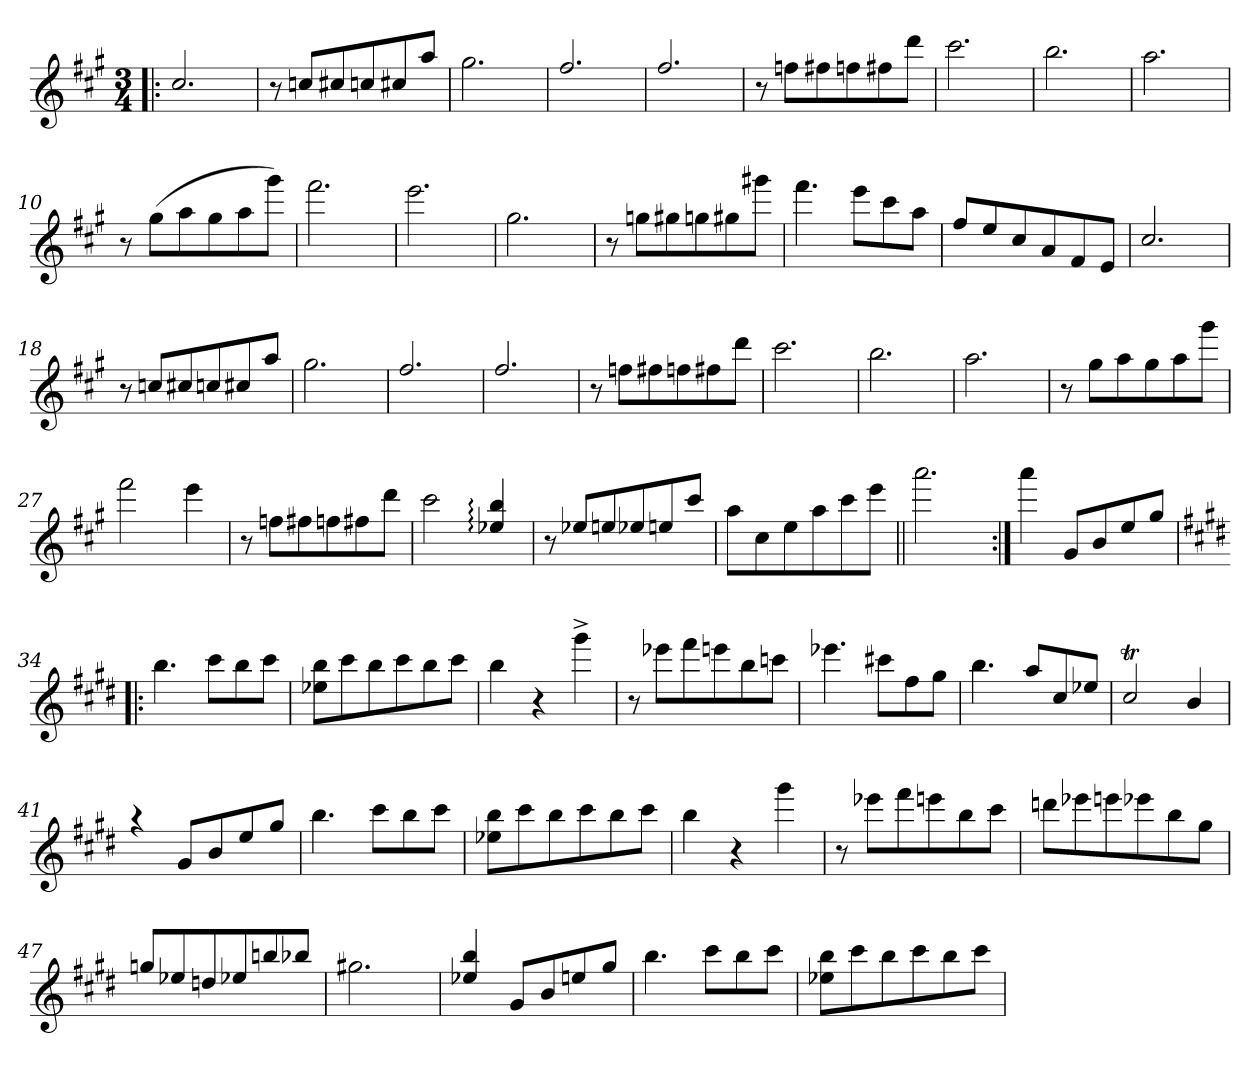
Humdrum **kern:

**kern
*part1
*staff1
*clefG2
*k[f#c#g#]
*A:
*M3/4
=1!|:
2.cc#/
=2
8r
8ccn/L
8cc#X/
8ccn/
8cc#X/
8aa/J
=3
2.gg#\
=4
2.ff#/
=5
2.ff#/
!!LO:LB:g=z
=6
8r
8ffn\L
8ff#X\
8ffn\
8ff#X\
8ddd\J
=7
2.ccc#\
=8
2.bb\
=9
2.aa\
=10
8r
(>8gg#\L
8aa\
8gg#\
8aa\
8ggg#\J)
=11
2.fff#\
!!LO:LB:g=z
=12
2.eee\
=13
2.gg#\
=14
8r
8ggn\L
8gg#X\
8ggn\
8gg#X\
8ggg#X\J
=15
4.fff#\
8eee\L
8ccc#\
8aa\J
=16
8ff#/L
8ee/
8cc#/
8a/
8f#/
8e/J
!!LO:LB:g=z
=17
2.cc#/
=18
8r
8ccn/L
8cc#X/
8ccn/
8cc#X/
8aa/J
=19
2.gg#\
=20
2.ff#/
=21
2.ff#/
=22
8r
8ffn\L
8ff#X\
8ffn\
8ff#X\
8ddd\J
!!LO:LB:g=z
=23
2.ccc#\
=24
2.bb\
=25
2.aa\
=26
8r
8gg#\L
8aa\
8gg#\
8aa\
8ggg#\J
=27
2fff#\
4eee\
=28
8r
8ffn\L
8ff#X\
8ffn\
8ff#X\
8ddd\J
!!LO:LB:g=z
=29
2ccc#\
4ee-X/: 4bb/:
=30
8r
8ee-X/L
8een/
8ee-X/
8een/
8ccc#/J
=31
8aa\L
8cc#\
8ee\
8aa\
8ccc#\
8eee\J
=32||
2.aaa\
=33:|!
4aaa\
8g#/L
8b/
8ee/
8gg#/J
!!LO:LB:g=z
=34!|:
*k[f#c#g#d#]
*E:
4.bb\
8ccc#\L
8bb\
8ccc#\J
=35
8ee-X\ 8bb\L
8ccc#\
8bb\
8ccc#\
8bb\
8ccc#\J
=36
4bb\
4r
4ggg#^>\
=37
8r
8eee-X\L
8fff#\
8eeen\
8bb\
8cccn\J
=38
4.eee-X\
8ccc#X\L
8ff#\
8gg#\J
!!LO:LB:g=z
=39
4.bb\
8aa/L
8cc#/
8ee-X/J
=40
2cc#T/
4bTTT/
=41
4raa
8g#/L
8b/
8ee/
8gg#/J
=42
4.bb\
8ccc#\L
8bb\
8ccc#\J
=43
8ee-X\ 8bb\L
8ccc#\
8bb\
8ccc#\
8bb\
8ccc#\J
=44
4bb\
4r
4ggg#\
!!LO:LB:g=z
=45
8r
8eee-X\L
8fff#\
8eeen\
8bb\
8ccc#\J
=46
8dddn\L
8eee-X\
8eeen\
8eee-X\
8bb\
8gg#\J
=47
8ggn/L
8ee-X/
8ddn/
8ee-X/
8bbn/
8bb-X/J
=48
2.gg#X\
=49
4ee-X/ 4bb/
8g#/L
8b/
8een/
8gg#/J
!!LO:LB:g=z
=50
4.bb\
8ccc#\L
8bb\
8ccc#\J
=51
8ee-X\ 8bb\L
8ccc#\
8bb\
8ccc#\
8bb\
8ccc#\J
=
*-
